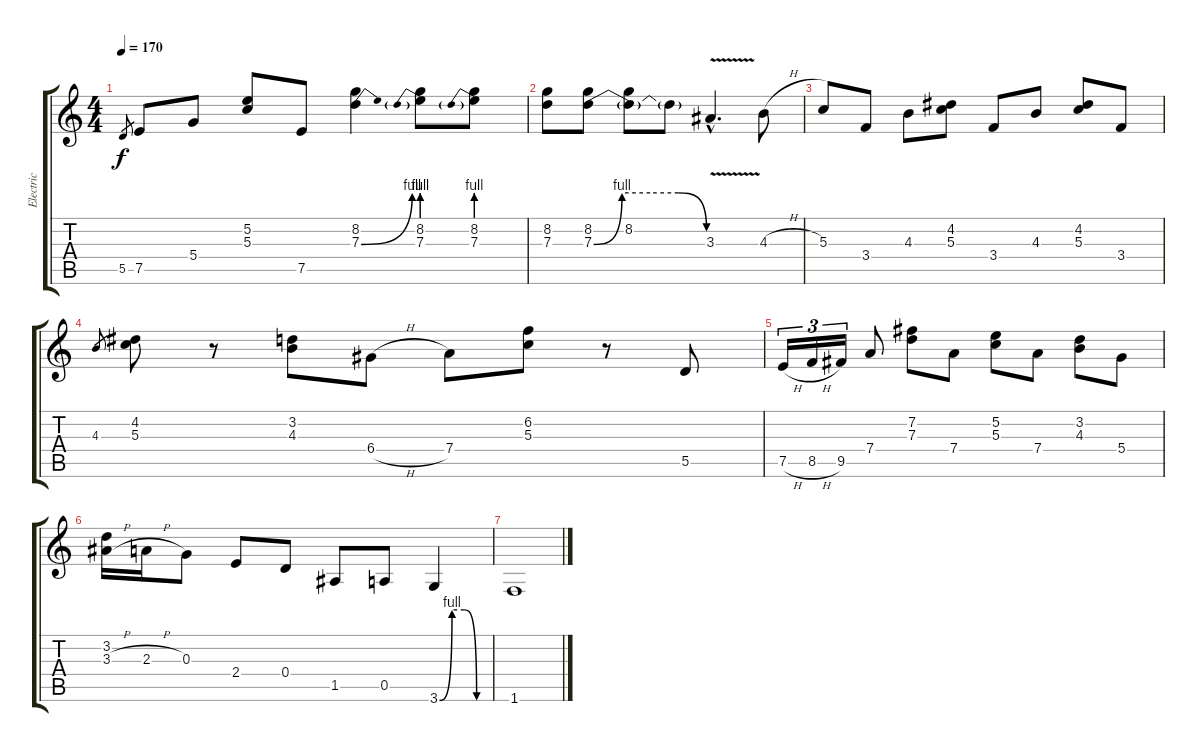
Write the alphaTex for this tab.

\track ("Electric" "Electric") {instrument electricguitarclean}
\staff {score tabs}
\tuning (E4 B3 G3 D3 A2 E2) {hide}
\ts (4 4)
\tempo 170
\clef g2
\ks c
5.5.8{gr dy f} 7.5.8 5.4.8 (5.2 5.3).8 7.5.8 (8.2 7.3{be (bend 0 0 60 4)}).4 (8.2 7.3{be (prebend 0 4 60 4)}).8 (8.2 7.3{be (prebend 0 4 60 4)}).8 |
(8.2 7.3).8 (8.2 7.3{be (custom 0 0 15 4 30 4 45 4 60 0)}).8 (8.2 7.3{t}).8 7.3{t}.8 3.3{v hac}.4{d} 4.3{h}.8 |
5.3.8 3.4.8 4.3.8 (4.2 5.3).8 3.4.8 4.3.8 (4.2 5.3).8 3.4.8 |
4.3.8{gr} (4.2 5.3).8 r.8 (3.2 4.3).8 6.4{h}.8 7.4.8 (6.2 5.3).8 r.8 5.5.8 |
7.5{h}.16{tu (3 2)} 8.5{h}.16{tu (3 2)} 9.5.16{tu (3 2)} 7.4.8 (7.2 7.3).8 7.4.8 (5.2 5.3).8 7.4.8 (3.2 4.3).8 5.4.8 |
(3.2 3.3{h}).16 2.3{h}.16 0.3.8 2.4.8 0.4.8 1.5.8 0.5.8 3.6{be (custom 0 0 15 4 30 4 45 0 60 0)}.4 |
1.6.1
